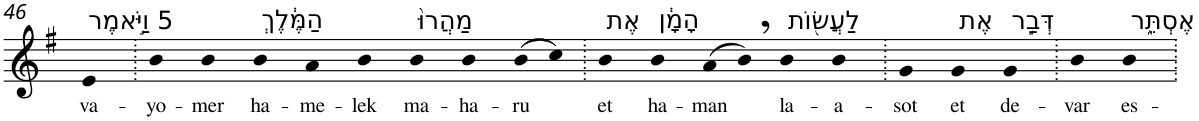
**kern	**text
*part1	*part1
*staff1	*staff1
*I"Piano	*
*I'Pno	*
!!LO:PB:g=z
*clefG2	*
*k[f#]	*
*G:	*
=46	=46
!LO:TX:a:t=5 וַיֹּ֣אמֶר	!
!	!LO:LY:b
4e	va-
=47.	=47.
!	!LO:LY:b
4b	-yo-
!	!LO:LY:b
4b	-mer
!LO:TX:a:t=הַמֶּ֔לֶךְ	!
!	!LO:LY:b
4b	ha-
!	!LO:LY:b
4a	-me-
!	!LO:LY:b
4b	-lek
!LO:TX:a:t=מַהֲרוּ֙	!
!	!LO:LY:b
4b	ma-
!	!LO:LY:b
4b	-ha-
!	!LO:LY:b
(>8b	-ru
8cc)	.
=48.	=48.
!LO:TX:a:t=אֶת	!
!	!LO:LY:b
4b	et
!LO:TX:a:t=הָמָ֔ן	!
!	!LO:LY:b
4b	ha-
!	!LO:LY:b
(>8a	-man
8b,)	.
!LO:TX:a:t=לַעֲשׂ֖וֹת	!
!	!LO:LY:b
4b	la-
!	!LO:LY:b
4b	-a-
=49.	=49.
!	!LO:LY:b
4g	-sot
!LO:TX:a:t=אֶת	!
!	!LO:LY:b
4g	et
!LO:TX:a:t=דְּבַ֣ר	!
!	!LO:LY:b
4g	de-
=50.	=50.
!	!LO:LY:b
4b	-var
!LO:TX:a:t=אֶסְתֵּ֑ר	!
!	!LO:LY:b
4b	es-
=.	=.
*-	*-
